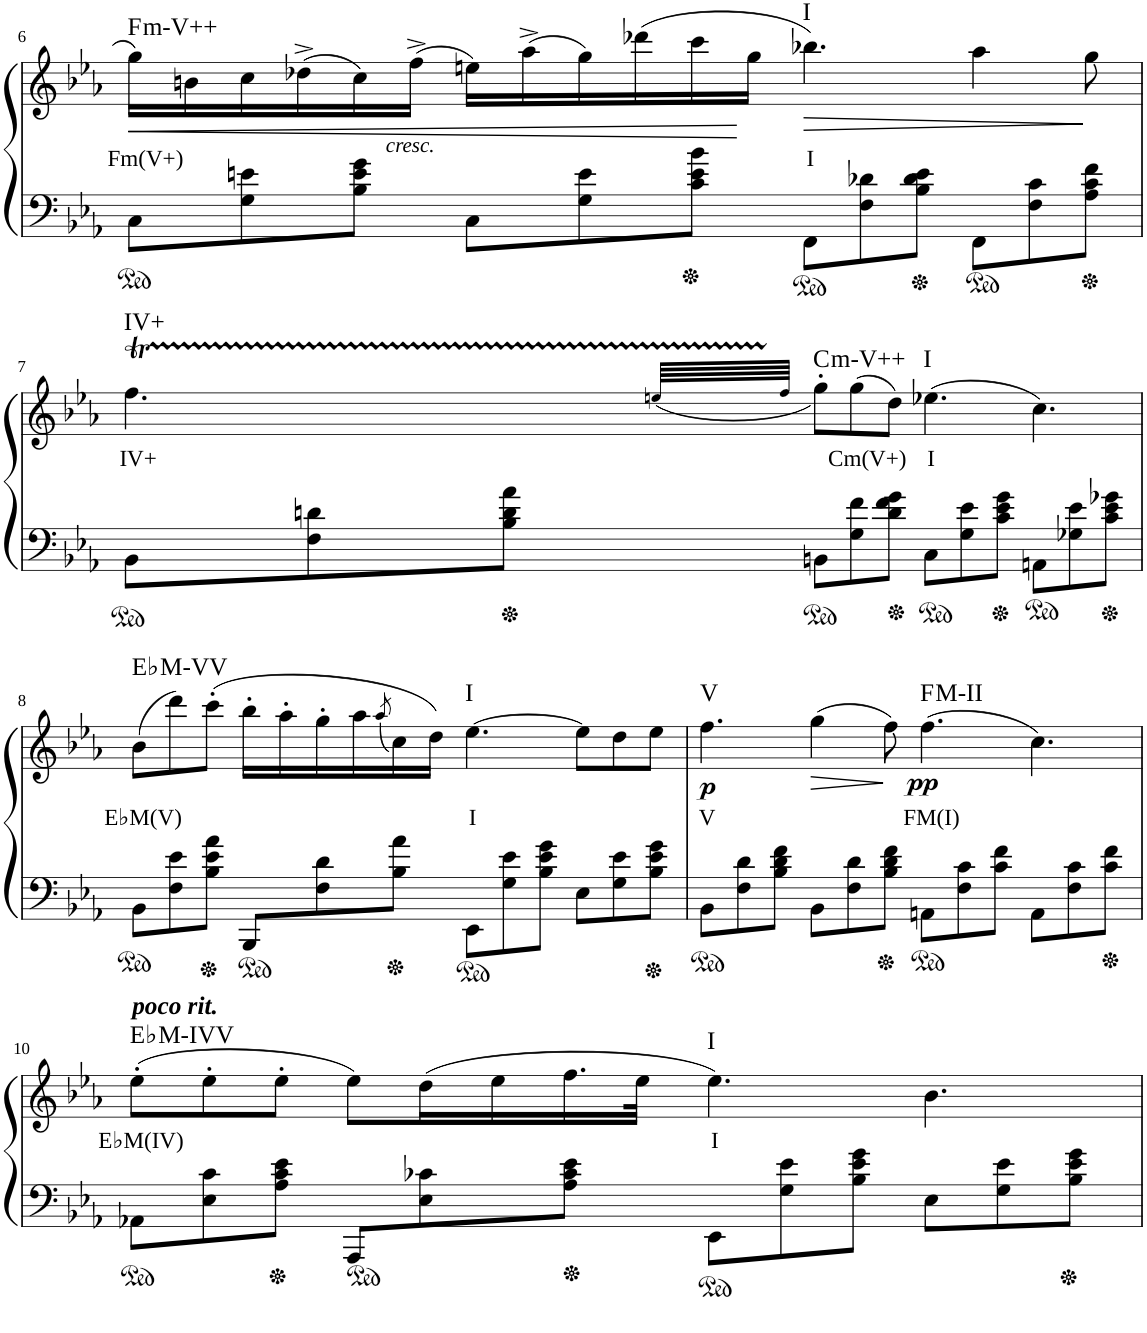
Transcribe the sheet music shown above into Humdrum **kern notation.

**kern	**kern	**text	**dynam	**harte
*part1	*part1	*part1	*part1	*part1
*staff2	*staff1	*staff1	*staff1/2	*
*I"Piano	*	*	*	*
*I'Pno	*	*	*	*
!!LO:PB:g=z
*clefF4	*clefG2	*	*	*
*k[b-e-a-]	*k[b-e-a-]	*	*	*
*M12/8	*M12/8	*	*	*
=6	=6	=6	=6	=6
!	!	!LO:LY:b	!LO:HP:b	!LO:H:kt=m
8C\L	16gg\LL	Fm(V+)	<	F:(b3,#5)
.	16bn\	.	.	.
8G\ 8en\	16cc\	.	.	.
.	(16dd-X^\	.	.	.
8B-\ 8e\ 8g\J	16cc\)	.	.	.
!	!	!	!LO:DY:b	!
.	(16ff^\JJ	.	other-dynamics	.
8C\L	16een\LL)	.	.	.
.	(16aa-^\	.	.	.
8G\ 8e\	16gg\)	.	.	.
.	(16ddd-X\	.	.	.
8c\ 8e\ 8b-\J	16ccc\	.	.	.
.	16gg\JJ	.	[	.
!	!	!LO:LY:b	!LO:HP:b	!LO:H:kt=I
8FF\L	4.bb-X\)	I	>	N
8F\ 8d-X\	.	.	.	.
8B-\ 8d-\ 8e\J	.	.	.	.
8FF\L	4aa-\	.	.	.
8F\ 8c\	.	.	.	.
8A-\ 8c\ 8f\J	8gg\	.	]	.
!!LO:LB:g=z
=7	=7	=7	=7	=7
!	!	!LO:LY:b	!	!LO:H:kt=IV+
*	*^	*	*	*
8BB-\L	4.ffT\	64gg!	IV+	.	N
.	.	64ff!	.	.	.
.	.	64gg!	.	.	.
.	.	64ff!	.	.	.
.	.	64gg!	.	.	.
.	.	64ff!	.	.	.
.	.	64gg!	.	.	.
.	.	64ff!	.	.	.
8F\ 8dn\	.	64gg!	.	.	.
.	.	64ff!	.	.	.
.	.	64gg!	.	.	.
.	.	64ff!	.	.	.
.	.	64gg!	.	.	.
.	.	64ff!	.	.	.
.	.	64gg!	.	.	.
.	.	64ff!	.	.	.
8B-\ 8d\ 8a-\J	.	64gg!	.	.	.
.	.	64ff!	.	.	.
.	.	64gg!	.	.	.
.	.	64ff!	.	.	.
.	.	64gg!	.	.	.
.	.	64ff!	.	.	.
.	.	(<64een!/LLLL	.	.	.
.	.	64ff!/JJJJ	.	.	.
!	!	!	!	!	!LO:H:kt=m
8BBn\L	(8gg'>\L	1ryy	.	.	C:(b3,#5)
!	!	!	!LO:LY:b	!	!
8G\ 8f\	(>8gg\	.	Cm(V+)	.	.
8d\ 8f\ 8g\J	8dd\J)	.	.	.	.
!	!	!	!LO:LY:b	!	!LO:H:kt=I
8C\L	(>4.ee-X\	.	I	.	N
8G\ 8e-\	.	.	.	.	.
8c\ 8e-\ 8g\J	.	.	.	.	.
8AAn\L	4.cc\)	.	.	.	.
8G-X\ 8e-\	.	.	.	.	.
8c\ 8e-\ 8g-X\J	.	8ryy	.	.	.
!!LO:LB:g=z
=8	=8	=8	=8	=8	=8
!	!	!	!LO:LY:b	!	!LO:H:kt=M
*	*v	*v	*	*	*
8BB-\L	8b-\L	E♭M(V)	.	Eb:maj
8F\ 8e-\	8ddd\)	.	.	.
8B-\ 8e-\ 8a-\J	(8ccc'\J	.	.	.
8BBB-/L	16bb-'\LL	.	.	.
.	16aa-'\	.	.	.
8F\ 8d\	16gg'\	.	.	.
.	16aa-\	.	.	.
.	(8qaa-/	.	.	.
8B-\ 8a-\J	16cc\)	.	.	.
.	16dd\JJ)	.	.	.
!	!	!LO:LY:b	!	!LO:H:kt=I
8EE-\L	[4.ee-\	I	.	N
8G\ 8e-\	.	.	.	.
8B-\ 8e-\ 8g\J	.	.	.	.
8E-\L	8ee-\L]	.	.	.
8G\ 8e-\	8dd\	.	.	.
8B-\ 8e-\ 8g\J	8ee-\J	.	.	.
=9	=9	=9	=9	=9
!	!	!LO:LY:b	!LO:DY:b	!LO:H:kt=V
8BB-\L	4.ff\	V	p	N
8F\ 8d\	.	.	.	.
8B-\ 8d\ 8f\J	.	.	.	.
!	!	!	!LO:HP:b	!
8BB-\L	(4gg\	.	>	.
8F\ 8d\	.	.	.	.
8B-\ 8d\ 8f\J	8ff\)	.	]	.
!	!	!LO:LY:b	!LO:DY:b	!LO:H:kt=M
8AAn\L	(4.ff\	FM(I)	pp	F:maj
8F\ 8c\	.	.	.	.
8c\ 8f\J	.	.	.	.
8AA\L	4.cc\)	.	.	.
8F\ 8c\	.	.	.	.
8c\ 8f\J	.	.	.	.
!!LO:LB:g=z
=10	=10	=10	=10	=10
!	!LO:TX:a:Bi:t=poco rit.	!	!	!
!	!	!LO:LY:b	!	!LO:H:kt=M
8AA-X\L	(8ee-'\L	E♭M(IV)	.	Eb:maj
8E-\ 8c\	8ee-'\	.	.	.
8A-\ 8c\ 8e-\J	8ee-'\J	.	.	.
8AAA-/L	8ee-\L)	.	.	.
8E-\ 8c-X\	(16dd\L	.	.	.
.	16ee-\	.	.	.
8A-\ 8c-\ 8e-\J	16.ff\	.	.	.
.	32ee-\JJk	.	.	.
!	!	!LO:LY:b	!	!LO:H:kt=I
8EE-\L	4.ee-\)	I	.	N
8G\ 8e-\	.	.	.	.
8B-\ 8e-\ 8g\J	.	.	.	.
8E-\L	4.b-\	.	.	.
8G\ 8e-\	.	.	.	.
8B-\ 8e-\ 8g\J	.	.	.	.
=	=	=	=	=
*-	*-	*-	*-	*-
